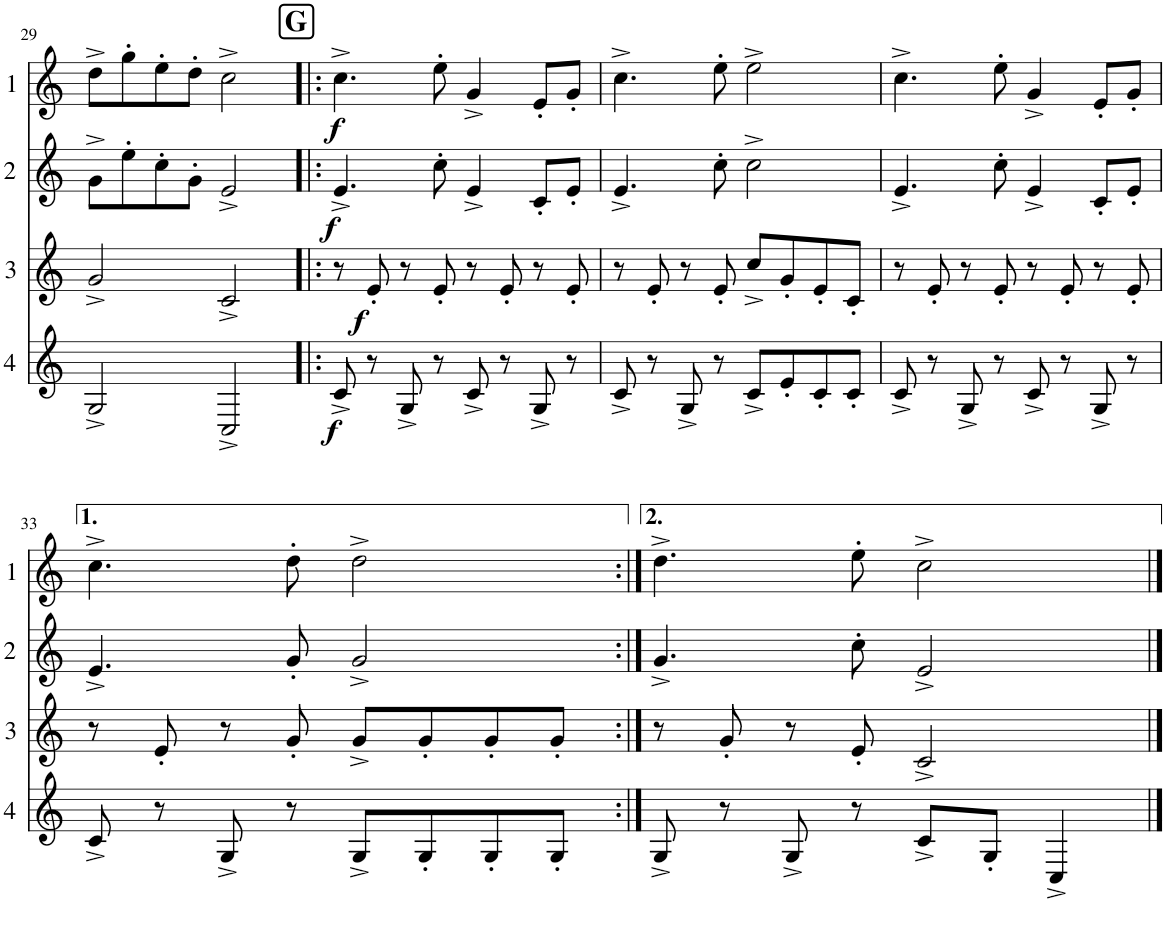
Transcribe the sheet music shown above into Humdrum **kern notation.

**kern	**dynam	**kern	**dynam	**kern	**dynam	**kern	**dynam
*part4	*part4	*part3	*part3	*part2	*part2	*part1	*part1
*staff4	*staff4	*staff3	*staff3	*staff2	*staff2	*staff1	*staff1
*I"4	*	*I"3	*	*I"2	*	*I"1	*
!!LO:PB:g=z
*clefG2	*	*clefG2	*	*clefG2	*	*clefG2	*
*Trd4c7	*	*Trd4c7	*	*Trd4c7	*	*Trd4c7	*
*k[]	*	*k[]	*	*k[]	*	*k[]	*
*M4/4	*	*M4/4	*	*M4/4	*	*M4/4	*
=29	=29	=29	=29	=29	=29	=29	=29
2G^/	.	2g^/	.	8g^\L	.	8dd^\L	.
.	.	.	.	8ee'\	.	8gg'\	.
.	.	.	.	8cc'\	.	8ee'\	.
.	.	.	.	8g'\J	.	8dd'\J	.
2C^/	.	2c^/	.	2e^/	.	2cc^\	.
!!LO:REH:place=s1:a:B:cj:fs=14:t=G
=30!|:	=30!|:	=30!|:	=30!|:	=30!|:	=30!|:	=30!|:	=30!|:
!	!LO:DY:b	!	!	!	!LO:DY:b	!	!LO:DY:b
8c^/	f	8r	.	4.e^/	f	4.cc^\	f
!	!	!	!LO:DY:b	!	!	!	!
8r	.	8e'/	f	.	.	.	.
8G^/	.	8r	.	.	.	.	.
8r	.	8e'/	.	8cc'\	.	8ee'\	.
8c^/	.	8r	.	4e^/	.	4g^/	.
8r	.	8e'/	.	.	.	.	.
8G^/	.	8r	.	8c'/L	.	8e'/L	.
8r	.	8e'/	.	8e'/J	.	8g'/J	.
=31	=31	=31	=31	=31	=31	=31	=31
8c^/	.	8r	.	4.e^/	.	4.cc^\	.
8r	.	8e'/	.	.	.	.	.
8G^/	.	8r	.	.	.	.	.
8r	.	8e'/	.	8cc'\	.	8ee'\	.
8c^/L	.	8cc^/L	.	2cc^\	.	2ee^\	.
8e'/	.	8g'/	.	.	.	.	.
8c'/	.	8e'/	.	.	.	.	.
8c'/J	.	8c'/J	.	.	.	.	.
=32	=32	=32	=32	=32	=32	=32	=32
8c^/	.	8r	.	4.e^/	.	4.cc^\	.
8r	.	8e'/	.	.	.	.	.
8G^/	.	8r	.	.	.	.	.
8r	.	8e'/	.	8cc'\	.	8ee'\	.
8c^/	.	8r	.	4e^/	.	4g^/	.
8r	.	8e'/	.	.	.	.	.
8G^/	.	8r	.	8c'/L	.	8e'/L	.
8r	.	8e'/	.	8e'/J	.	8g'/J	.
!!LO:LB:g=z
=33	=33	=33	=33	=33	=33	=33	=33
8c^/	.	8r	.	4.e^/	.	4.cc^\	.
8r	.	8e'/	.	.	.	.	.
8G^/	.	8r	.	.	.	.	.
8r	.	8g'/	.	8g'/	.	8dd'\	.
8G^/L	.	8g^/L	.	2g^/	.	2dd^\	.
8G'/	.	8g'/	.	.	.	.	.
8G'/	.	8g'/	.	.	.	.	.
8G'/J	.	8g'/J	.	.	.	.	.
=34:|!	=34:|!	=34:|!	=34:|!	=34:|!	=34:|!	=34:|!	=34:|!
8G^/	.	8r	.	4.g^/	.	4.dd^\	.
8r	.	8g'/	.	.	.	.	.
8G^/	.	8r	.	.	.	.	.
8r	.	8e'/	.	8cc'\	.	8ee'\	.
8c^/L	.	2c^/	.	2e^/	.	2cc^\	.
8G'/J	.	.	.	.	.	.	.
4C^/	.	.	.	.	.	.	.
==	==	==	==	==	==	==	==
*-	*-	*-	*-	*-	*-	*-	*-
